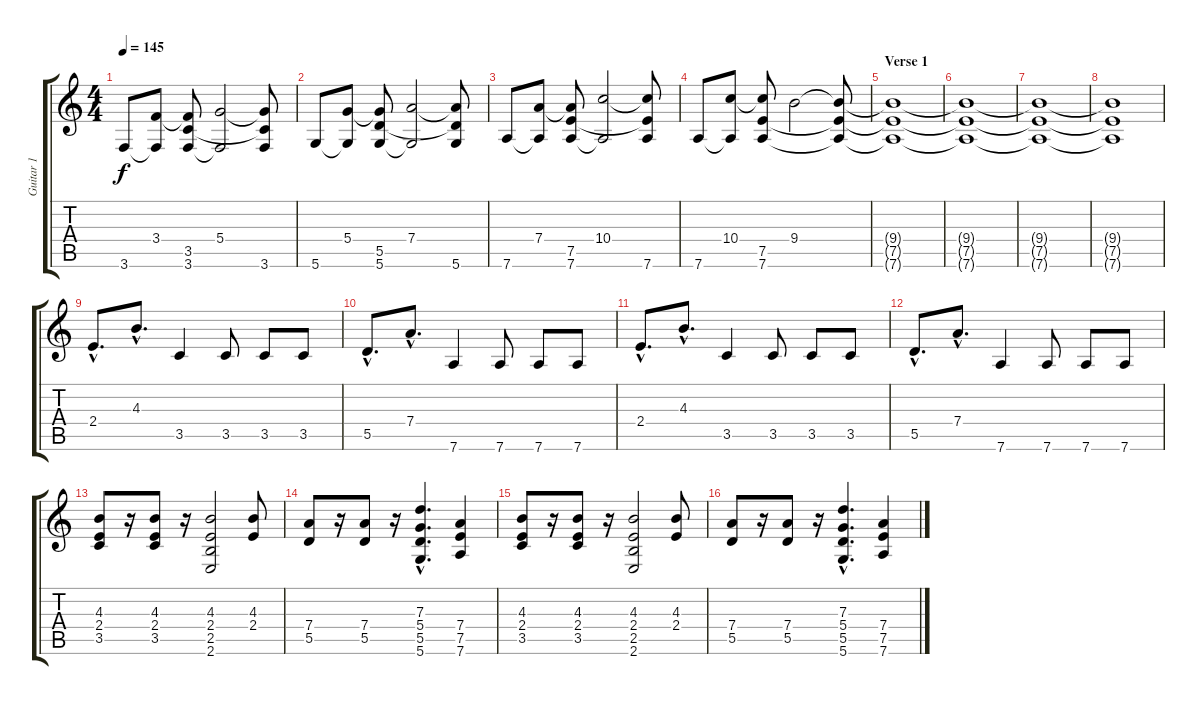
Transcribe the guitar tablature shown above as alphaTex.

\track ("Guitar 1" "Guitar 1") {instrument distortionguitar}
\staff {score tabs}
\tuning (E4 B3 G3 D3 A2 D2) {hide}
\ts (4 4)
\tempo 145
\clef g2
\ks c
3.6.8{dy f} (3.4 3.6{t}).8 (3.4{t} 3.5 3.6).8 (5.4 3.6{t}).2 (5.4{t} 3.5{t} 3.6).8 |
5.6.8 (5.4 5.6{t}).8 (5.4{t} 5.5 5.6).8 (7.4 5.6{t}).2 (7.4{t} 5.5{t} 5.6).8 |
7.6.8 (7.4 7.6{t}).8 (7.4{t} 7.5 7.6).8 (10.4 7.6{t}).2 (10.4{t} 7.5{t} 7.6).8 |
7.6.8 (10.4 7.6{t}).8 (10.4{t} 7.5 7.6).8 9.4.2 (9.4{t} 7.5{t} 7.6{t}).8{volume 7} |
\section ("" "Verse 1")
(9.4{t} 7.5{t} 7.6{t}).1 |
(9.4{t} 7.5{t} 7.6{t}).1 |
(9.4{t} 7.5{t} 7.6{t}).1{volume 1} |
(9.4{t} 7.5{t} 7.6{t}).1 |
2.4{hac}.8{d volume 13} 4.3{hac}.8{d} 3.5.4 3.5.8 3.5.8 3.5.8 |
5.5{hac}.8{d} 7.4{hac}.8{d} 7.6.4 7.6.8 7.6.8 7.6.8 |
2.4{hac}.8{d} 4.3{hac}.8{d} 3.5.4 3.5.8 3.5.8 3.5.8 |
5.5{hac}.8{d} 7.4{hac}.8{d} 7.6.4 7.6.8 7.6.8 7.6.8 |
(4.3 2.4 3.5).8 r.16 (4.3 2.4 3.5).8 r.16 (4.3 2.4 2.5 2.6).2 (4.3 2.4).8 |
(7.4 5.5).8 r.16 (7.4 5.5).8 r.16 (7.3{hac} 5.4{hac} 5.5{hac} 5.6{hac}).4{d} (7.4 7.5 7.6).4 |
(4.3 2.4 3.5).8 r.16 (4.3 2.4 3.5).8 r.16 (4.3 2.4 2.5 2.6).2 (4.3 2.4).8 |
(7.4 5.5).8 r.16 (7.4 5.5).8 r.16 (7.3{hac} 5.4{hac} 5.5{hac} 5.6{hac}).4{d} (7.4 7.5 7.6).4
